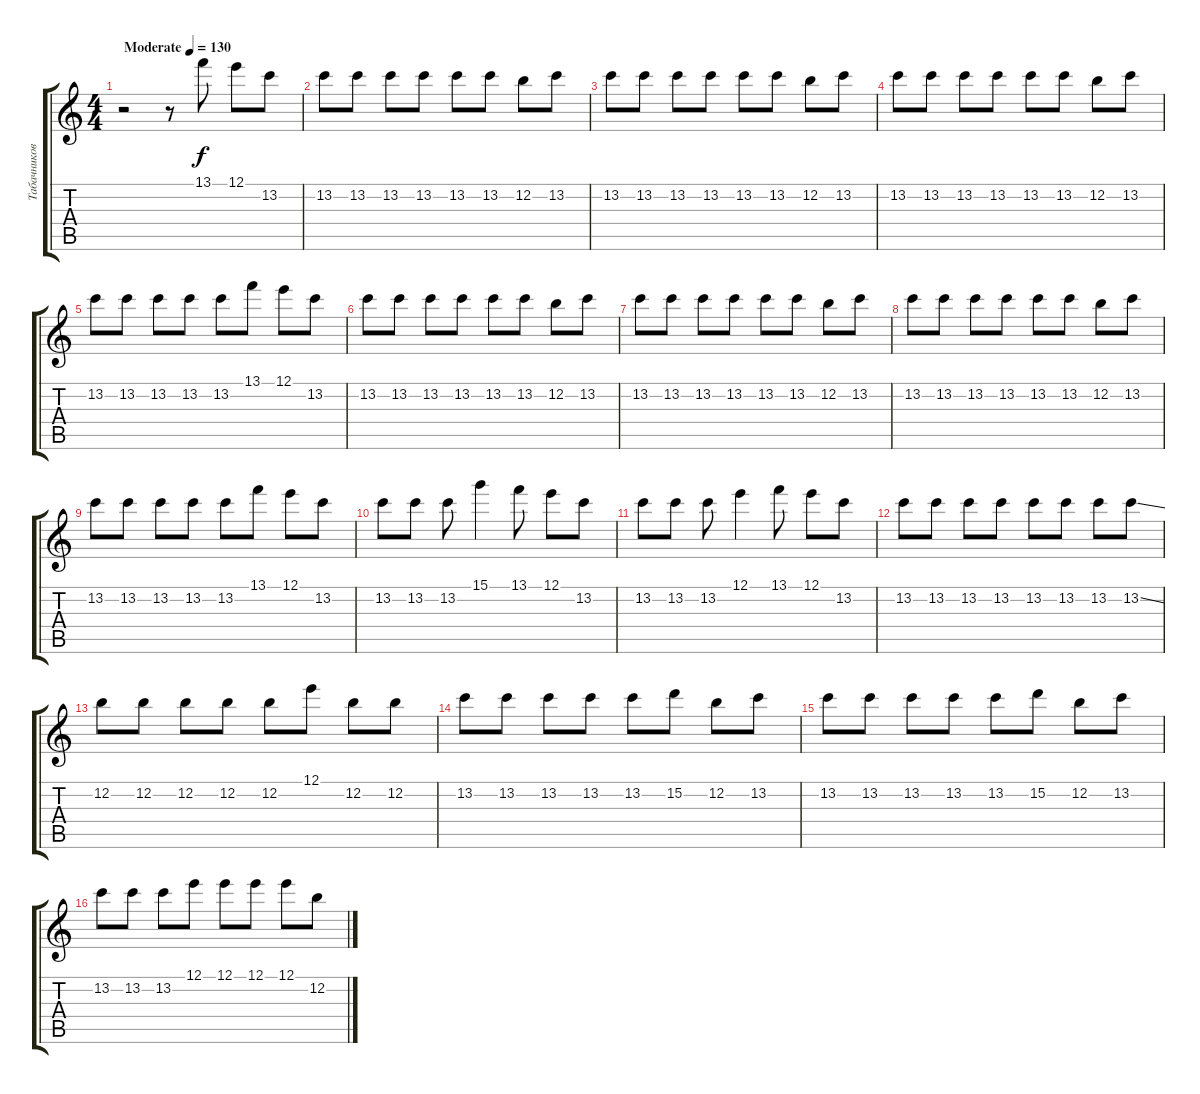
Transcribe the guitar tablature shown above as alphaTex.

\track ("Табачников" "Табачников") {instrument distortionguitar}
\staff {score tabs}
\tuning (E4 B3 G3 D3 A2 E2) {hide}
\ts (4 4)
\tempo (130 "Moderate")
\clef g2
\ks c
r.2{dy f instrument distortionguitar} r.8 13.1.8 12.1.8 13.2.8 |
13.2.8 13.2.8 13.2.8 13.2.8 13.2.8 13.2.8 12.2.8 13.2.8 |
13.2.8 13.2.8 13.2.8 13.2.8 13.2.8 13.2.8 12.2.8 13.2.8 |
13.2.8 13.2.8 13.2.8 13.2.8 13.2.8 13.2.8 12.2.8 13.2.8 |
13.2.8 13.2.8 13.2.8 13.2.8 13.2.8 13.1.8 12.1.8 13.2.8 |
13.2.8 13.2.8 13.2.8 13.2.8 13.2.8 13.2.8 12.2.8 13.2.8 |
13.2.8 13.2.8 13.2.8 13.2.8 13.2.8 13.2.8 12.2.8 13.2.8 |
13.2.8 13.2.8 13.2.8 13.2.8 13.2.8 13.2.8 12.2.8 13.2.8 |
13.2.8 13.2.8 13.2.8 13.2.8 13.2.8 13.1.8 12.1.8 13.2.8 |
13.2.8 13.2.8 13.2.8 15.1.4 13.1.8 12.1.8 13.2.8 |
13.2.8 13.2.8 13.2.8 12.1.4 13.1.8 12.1.8 13.2.8 |
13.2.8 13.2.8 13.2.8 13.2.8 13.2.8 13.2.8 13.2.8 13.2{ss}.8 |
12.2.8 12.2.8 12.2.8 12.2.8 12.2.8 12.1.8 12.2.8 12.2.8 |
13.2.8 13.2.8 13.2.8 13.2.8 13.2.8 15.2.8 12.2.8 13.2.8 |
13.2.8 13.2.8 13.2.8 13.2.8 13.2.8 15.2.8 12.2.8 13.2.8 |
13.2.8 13.2.8 13.2.8 12.1.8 12.1.8 12.1.8 12.1.8 12.2.8
